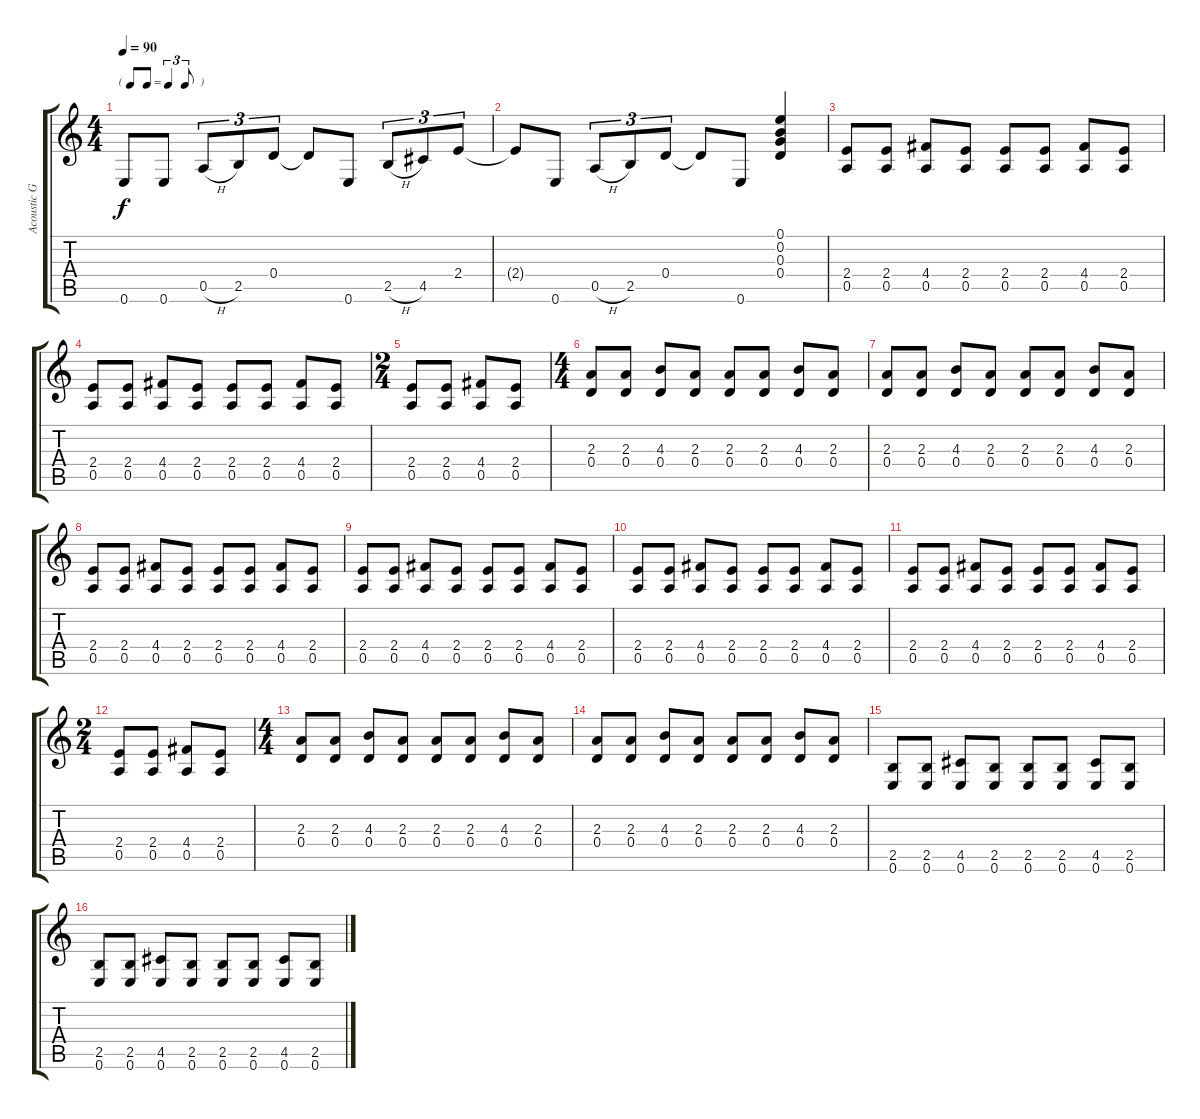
\track ("Acoustic Guitar" "Acoustic G") {instrument acousticguitarsteel}
\staff {score tabs}
\tuning (E4 B3 G3 D3 A2 E2) {hide}
\ts (4 4)
\tf triplet8th
\tempo 90
\clef g2
\ks c
0.6.8{dy f} 0.6.8 0.5{h}.8{tu (3 2)} 2.5.8{tu (3 2)} 0.4.8{tu (3 2)} 0.4{t}.8 0.6.8 2.5{h}.8{tu (3 2)} 4.5.8{tu (3 2)} 2.4.8{tu (3 2)} |
2.4{t}.8 0.6.8 0.5{h}.8{tu (3 2)} 2.5.8{tu (3 2)} 0.4.8{tu (3 2)} 0.4{t}.8 0.6.8 (0.1 0.2 0.3 0.4).4 |
(2.4 0.5).8 (2.4 0.5).8 (4.4 0.5).8 (2.4 0.5).8 (2.4 0.5).8 (2.4 0.5).8 (4.4 0.5).8 (2.4 0.5).8 |
(2.4 0.5).8 (2.4 0.5).8 (4.4 0.5).8 (2.4 0.5).8 (2.4 0.5).8 (2.4 0.5).8 (4.4 0.5).8 (2.4 0.5).8 |
\ts (2 4)
(2.4 0.5).8 (2.4 0.5).8 (4.4 0.5).8 (2.4 0.5).8 |
\ts (4 4)
(2.3 0.4).8 (2.3 0.4).8 (4.3 0.4).8 (2.3 0.4).8 (2.3 0.4).8 (2.3 0.4).8 (4.3 0.4).8 (2.3 0.4).8 |
(2.3 0.4).8 (2.3 0.4).8 (4.3 0.4).8 (2.3 0.4).8 (2.3 0.4).8 (2.3 0.4).8 (4.3 0.4).8 (2.3 0.4).8 |
(2.4 0.5).8 (2.4 0.5).8 (4.4 0.5).8 (2.4 0.5).8 (2.4 0.5).8 (2.4 0.5).8 (4.4 0.5).8 (2.4 0.5).8 |
(2.4 0.5).8 (2.4 0.5).8 (4.4 0.5).8 (2.4 0.5).8 (2.4 0.5).8 (2.4 0.5).8 (4.4 0.5).8 (2.4 0.5).8 |
(2.4 0.5).8 (2.4 0.5).8 (4.4 0.5).8 (2.4 0.5).8 (2.4 0.5).8 (2.4 0.5).8 (4.4 0.5).8 (2.4 0.5).8 |
(2.4 0.5).8 (2.4 0.5).8 (4.4 0.5).8 (2.4 0.5).8 (2.4 0.5).8 (2.4 0.5).8 (4.4 0.5).8 (2.4 0.5).8 |
\ts (2 4)
(2.4 0.5).8 (2.4 0.5).8 (4.4 0.5).8 (2.4 0.5).8 |
\ts (4 4)
(2.3 0.4).8 (2.3 0.4).8 (4.3 0.4).8 (2.3 0.4).8 (2.3 0.4).8 (2.3 0.4).8 (4.3 0.4).8 (2.3 0.4).8 |
(2.3 0.4).8 (2.3 0.4).8 (4.3 0.4).8 (2.3 0.4).8 (2.3 0.4).8 (2.3 0.4).8 (4.3 0.4).8 (2.3 0.4).8 |
(2.5 0.6).8 (2.5 0.6).8 (4.5 0.6).8 (2.5 0.6).8 (2.5 0.6).8 (2.5 0.6).8 (4.5 0.6).8 (2.5 0.6).8 |
(2.5 0.6).8 (2.5 0.6).8 (4.5 0.6).8 (2.5 0.6).8 (2.5 0.6).8 (2.5 0.6).8 (4.5 0.6).8 (2.5 0.6).8
